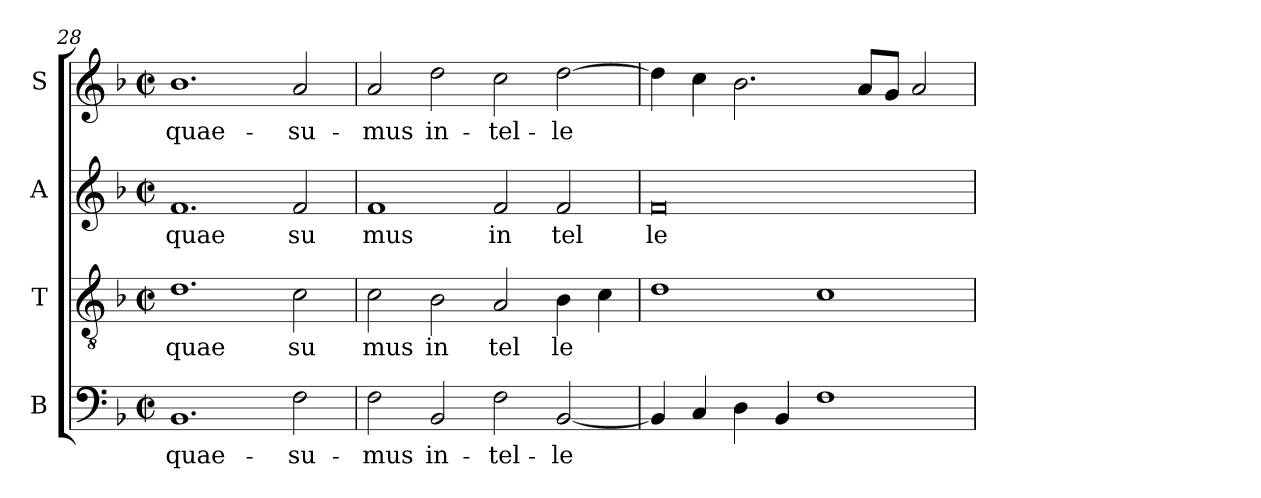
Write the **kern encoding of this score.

**kern	**text	**kern	**text	**kern	**text	**kern	**text
*part4	*part4	*part3	*part3	*part2	*part2	*part1	*part1
*staff4	*staff4	*staff3	*staff3	*staff2	*staff2	*staff1	*staff1
*I"B	*	*I"T	*	*I"A	*	*I"S	*
*clefF4	*	*clefGv2	*	*clefG2	*	*clefG2	*
*k[b-]	*	*k[b-]	*	*k[b-]	*	*k[b-]	*
*F:	*	*F:	*	*F:	*	*F:	*
*M2/2	*	*M2/2	*	*M2/2	*	*M2/2	*
*met(c|)	*	*met(c|)	*	*met(c|)	*	*met(c|)	*
=28	=28	=28	=28	=28	=28	=28	=28
!	!LO:LY:b:cj	!	!LO:LY:b:cj	!	!LO:LY:b:cj	!	!LO:LY:b:cj
1.BB-	quae-	1.d	quae	1.f	quae	1.b-	quae-
!	!LO:LY:b:cj	!	!LO:LY:b:cj	!	!LO:LY:b:cj	!	!LO:LY:b:cj
2F\	-su-	2c\	su	2f/	su	2a/	-su-
=29	=29	=29	=29	=29	=29	=29	=29
!	!LO:LY:b:cj	!	!LO:LY:b:cj	!	!LO:LY:b:cj	!	!LO:LY:b:cj
2F\	-mus	2c\	mus	1f	mus	2a/	-mus
!	!LO:LY:b:cj	!	!LO:LY:b:cj	!	!	!	!LO:LY:b:cj
2BB-/	in-	2B-\	in	.	.	2dd\	in-
!	!LO:LY:b:cj	!	!LO:LY:b:cj	!	!LO:LY:b:cj	!	!LO:LY:b:cj
2F\	-tel-	2A/	tel	2f/	in	2cc\	-tel-
!	!LO:LY:b:cj	!	!LO:LY:b:cj	!	!LO:LY:b:cj	!	!LO:LY:b:cj
[<2BB-/	-le-	4B-\	le	2f/	tel	[>2dd\	-le-
!	!	!	!LO:LY:b:cj	!	!	!	!
.	.	4c\	.	.	.	.	.
=30	=30	=30	=30	=30	=30	=30	=30
!	!LO:LY:b:cj	!	!LO:LY:b:cj	!	!LO:LY:b:cj	!	!LO:LY:b:cj
4BB-/]	--	1d	.	0f	le	4dd\]	--
!	!LO:LY:b:cj	!	!	!	!	!	!LO:LY:b:cj
4C/	--	.	.	.	.	4cc\	--
!	!LO:LY:b:cj	!	!	!	!	!	!LO:LY:b:cj
4D\	--	.	.	.	.	2.b-\	--
!	!LO:LY:b:cj	!	!	!	!	!	!
4BB-/	--	.	.	.	.	.	.
!	!LO:LY:b:cj	!	!LO:LY:b:cj	!	!	!	!
1F	--	1c	.	.	.	.	.
!	!	!	!	!	!	!	!LO:LY:b:cj
.	.	.	.	.	.	8a/L	--
!	!	!	!	!	!	!	!LO:LY:b:cj
.	.	.	.	.	.	8g/J	--
!	!	!	!	!	!	!	!LO:LY:b:cj
.	.	.	.	.	.	2a/	--
=	=	=	=	=	=	=	=
*-	*-	*-	*-	*-	*-	*-	*-
